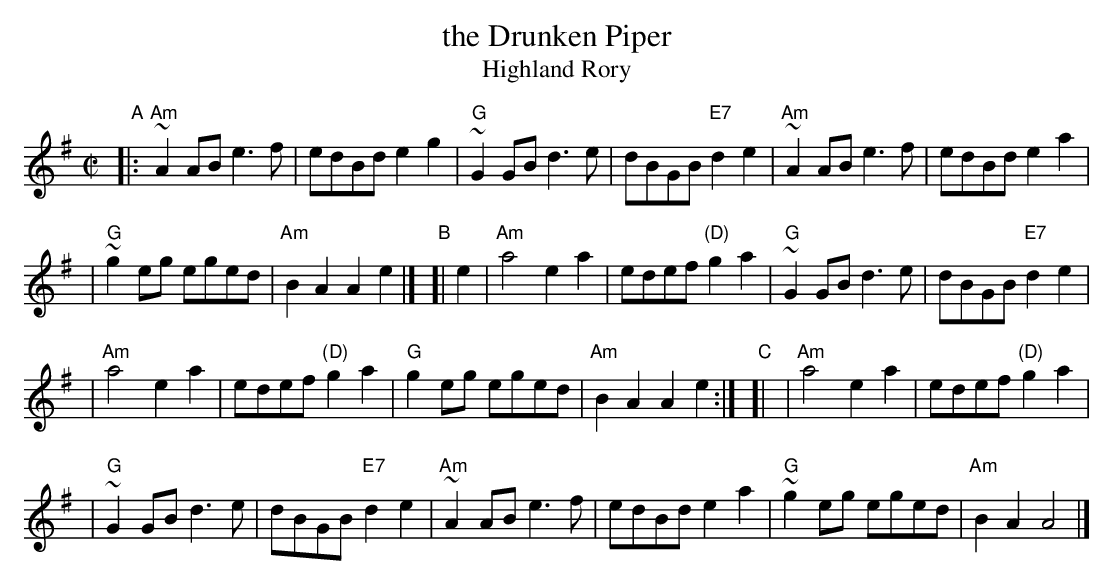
X:1
T: the Drunken Piper
T: Highland Rory
M: C|
L: 1/8
K: ADor
"A"\
|: "Am"~A2AB e3f | edBd e2g2 \
| "G"~G2GB d3e | dBGB "E7"d2e2 \
|  "Am"~A2AB e3f | edBd e2a2 |
| "G"~g2eg eged | "Am"B2A2 A2e2 |] \
"B"[|\
e2 \
| "Am"a4 e2a2 | edef "(D)"g2a2 \
| "G"~G2GB d3e | dBGB "E7"d2e2 |
|  "Am"a4 e2a2 | edef "(D)"g2a2 \
| "G"g2eg eged | "Am"B2A2 A2e2 :| \
"C"[|\
| "Am"a4 e2a2 | edef "(D)"g2a2 |
| "G"~G2GB d3e | dBGB "E7"d2e2 \
|  "Am"~A2AB e3f | edBd e2a2 \
| "G"~g2eg eged | "Am"B2A2 A4 |]
